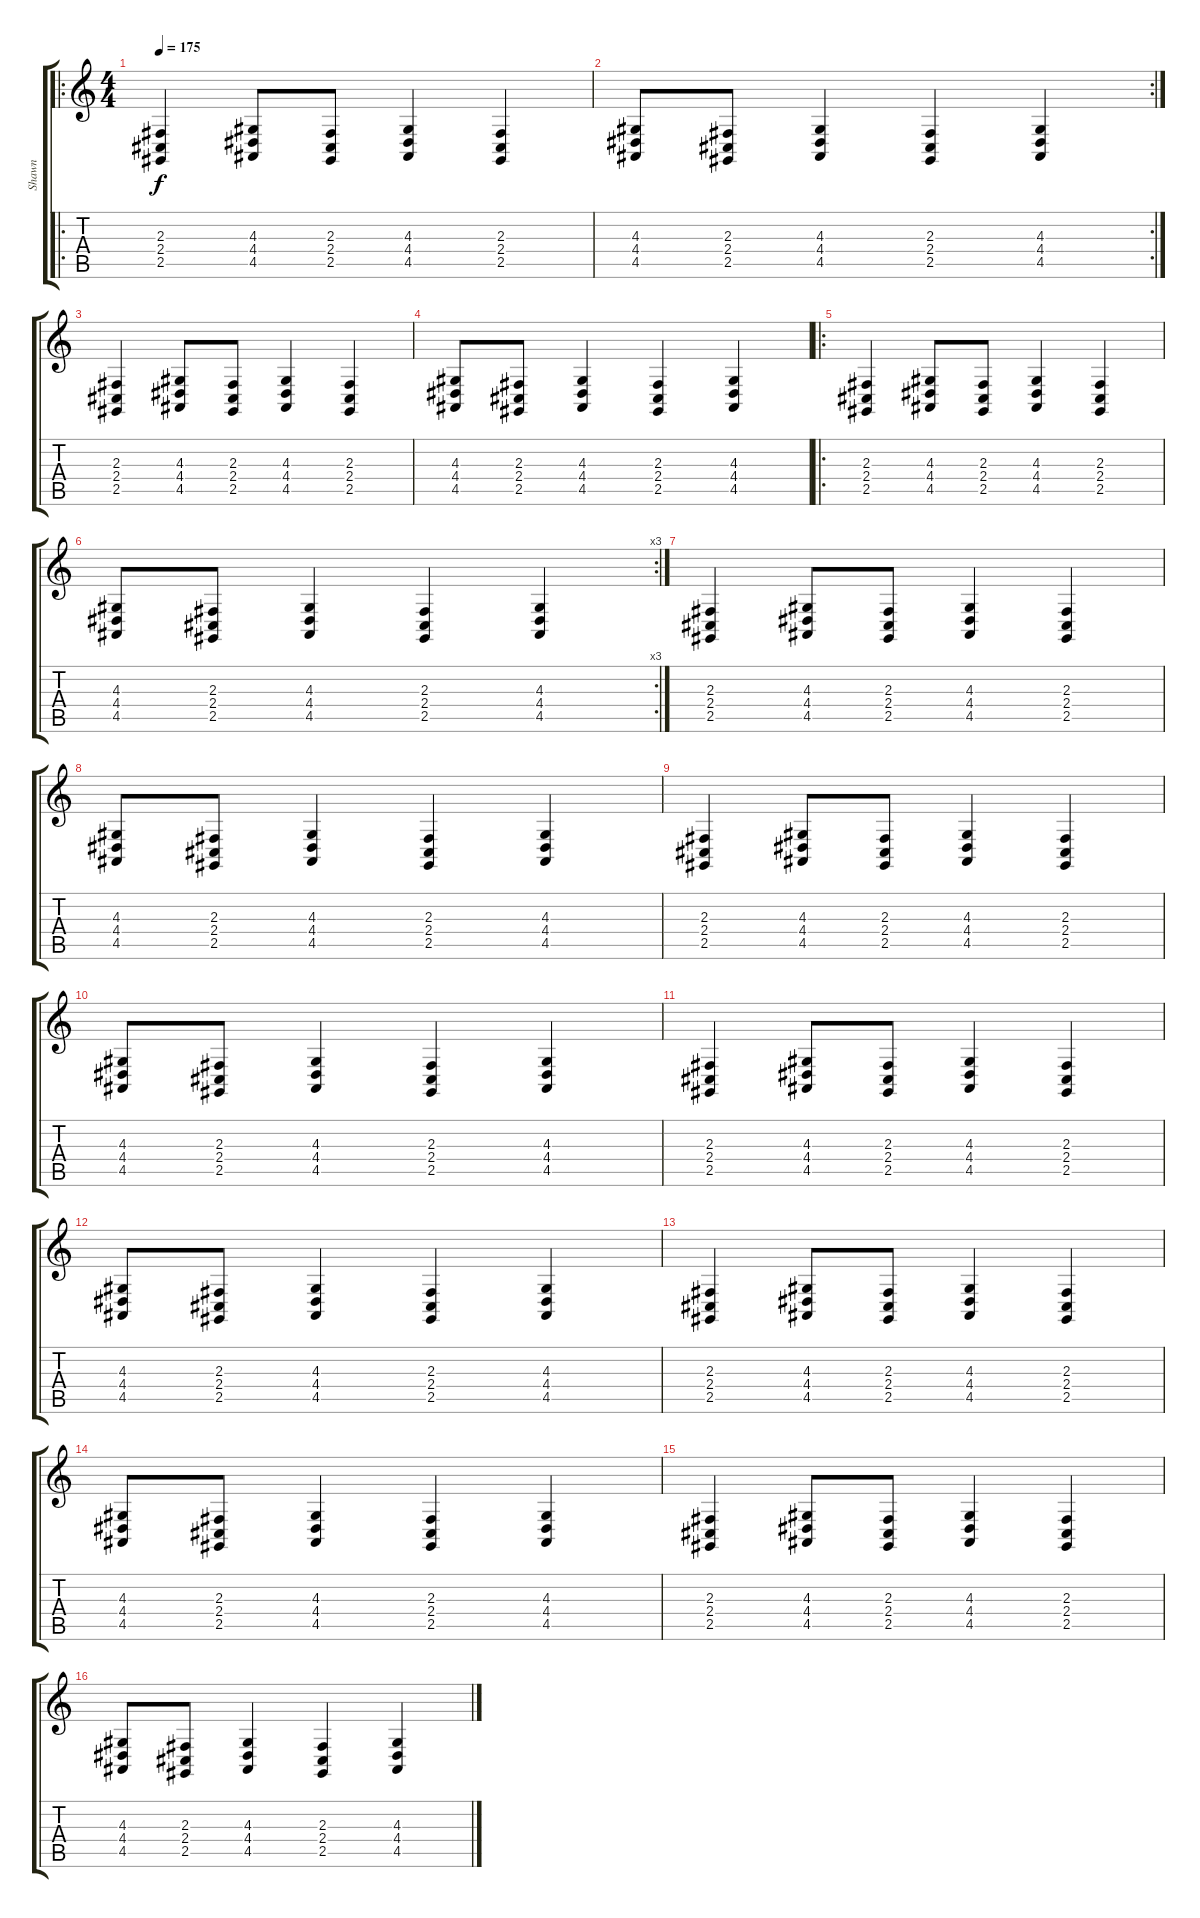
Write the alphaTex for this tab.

\track ("Shawn" "Shawn") {instrument melodictom}
\staff {score tabs}
\tuning (Db4 Ab3 E3 B2 Gb2 B1) {hide}
\ro
\ts (4 4)
\tempo 175
\clef g2
\ks c
(2.3 2.4 2.5).4{dy f} (4.3 4.4 4.5).8 (2.3 2.4 2.5).8 (4.3 4.4 4.5).4 (2.3 2.4 2.5).4 |
\rc 2
(4.3 4.4 4.5).8 (2.3 2.4 2.5).8 (4.3 4.4 4.5).4 (2.3 2.4 2.5).4 (4.3 4.4 4.5).4 |
(2.3 2.4 2.5).4 (4.3 4.4 4.5).8 (2.3 2.4 2.5).8 (4.3 4.4 4.5).4 (2.3 2.4 2.5).4 |
(4.3 4.4 4.5).8 (2.3 2.4 2.5).8 (4.3 4.4 4.5).4 (2.3 2.4 2.5).4 (4.3 4.4 4.5).4 |
\ro
(2.3 2.4 2.5).4 (4.3 4.4 4.5).8 (2.3 2.4 2.5).8 (4.3 4.4 4.5).4 (2.3 2.4 2.5).4 |
\rc 3
(4.3 4.4 4.5).8 (2.3 2.4 2.5).8 (4.3 4.4 4.5).4 (2.3 2.4 2.5).4 (4.3 4.4 4.5).4 |
(2.3 2.4 2.5).4 (4.3 4.4 4.5).8 (2.3 2.4 2.5).8 (4.3 4.4 4.5).4 (2.3 2.4 2.5).4 |
(4.3 4.4 4.5).8 (2.3 2.4 2.5).8 (4.3 4.4 4.5).4 (2.3 2.4 2.5).4 (4.3 4.4 4.5).4 |
(2.3 2.4 2.5).4 (4.3 4.4 4.5).8 (2.3 2.4 2.5).8 (4.3 4.4 4.5).4 (2.3 2.4 2.5).4 |
(4.3 4.4 4.5).8 (2.3 2.4 2.5).8 (4.3 4.4 4.5).4 (2.3 2.4 2.5).4 (4.3 4.4 4.5).4 |
(2.3 2.4 2.5).4 (4.3 4.4 4.5).8 (2.3 2.4 2.5).8 (4.3 4.4 4.5).4 (2.3 2.4 2.5).4 |
(4.3 4.4 4.5).8 (2.3 2.4 2.5).8 (4.3 4.4 4.5).4 (2.3 2.4 2.5).4 (4.3 4.4 4.5).4 |
(2.3 2.4 2.5).4 (4.3 4.4 4.5).8 (2.3 2.4 2.5).8 (4.3 4.4 4.5).4 (2.3 2.4 2.5).4 |
(4.3 4.4 4.5).8 (2.3 2.4 2.5).8 (4.3 4.4 4.5).4 (2.3 2.4 2.5).4 (4.3 4.4 4.5).4 |
(2.3 2.4 2.5).4 (4.3 4.4 4.5).8 (2.3 2.4 2.5).8 (4.3 4.4 4.5).4 (2.3 2.4 2.5).4 |
(4.3 4.4 4.5).8 (2.3 2.4 2.5).8 (4.3 4.4 4.5).4 (2.3 2.4 2.5).4 (4.3 4.4 4.5).4
